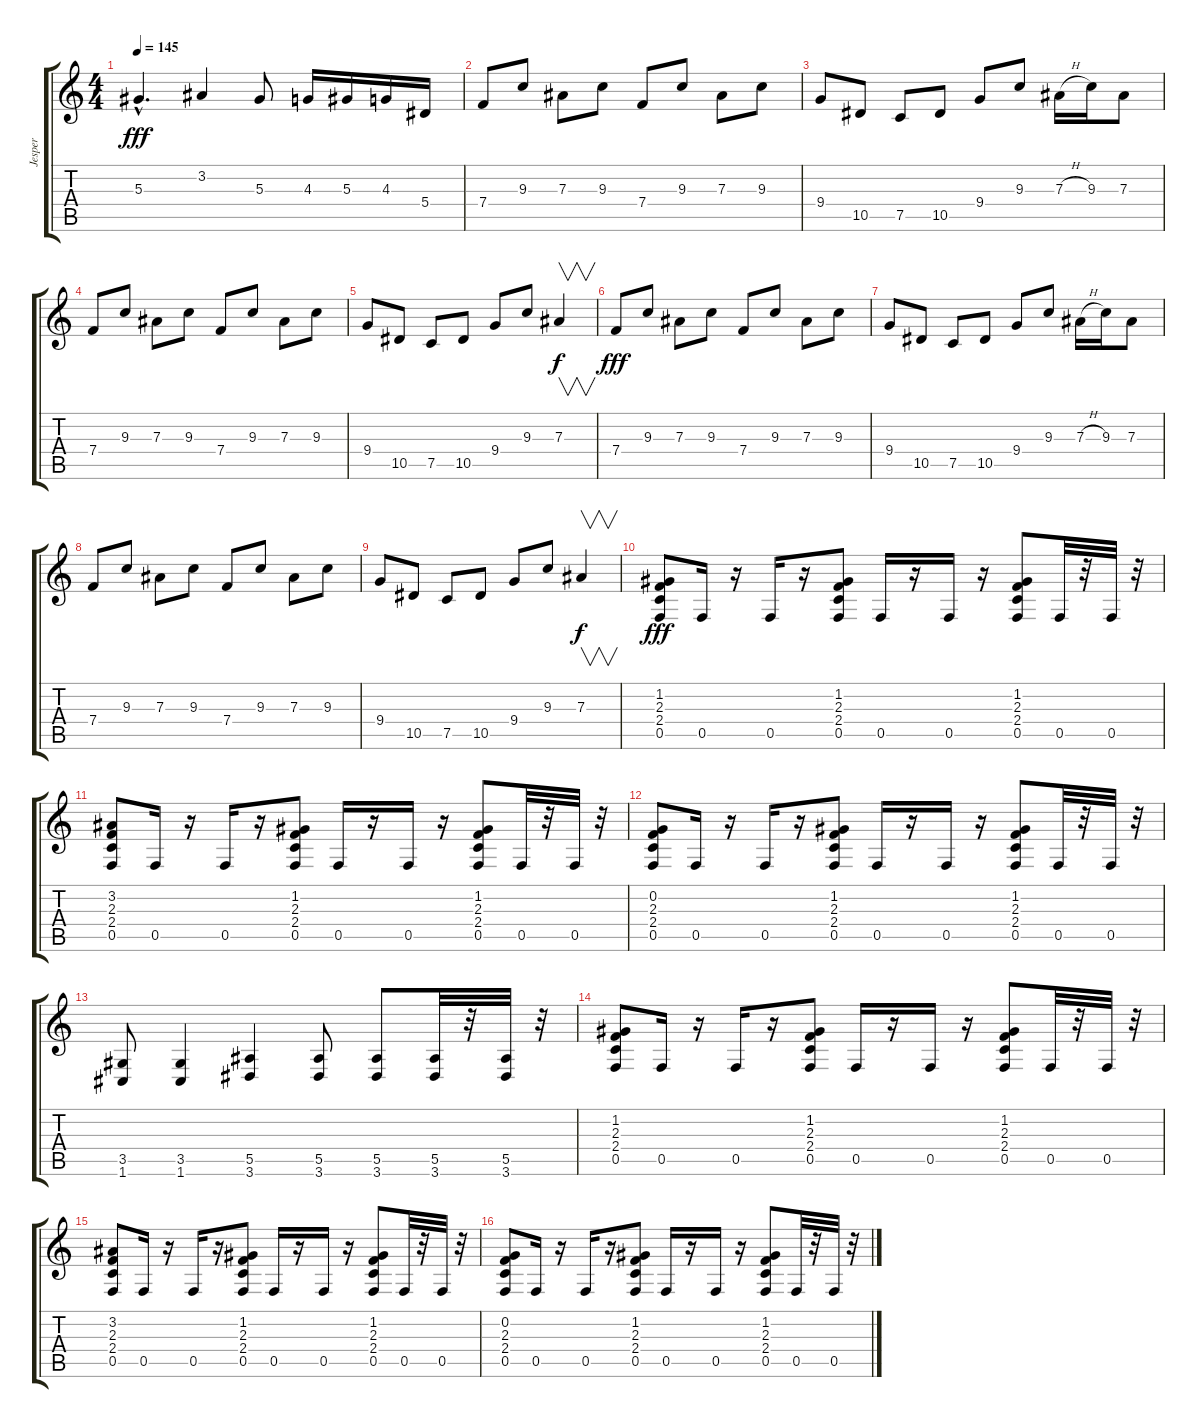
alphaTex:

\track ("Jesper" "Jesper") {instrument overdrivenguitar}
\staff {score tabs}
\tuning (C4 G3 Eb3 Bb2 F2 C2) {hide}
\ts (4 4)
\tempo 145
\clef g2
\ks c
5.3{hac}.4{d dy fff} 3.2.4 5.3.8 4.3.16 5.3.16 4.3.16 5.4.16 |
7.4.8 9.3.8 7.3.8 9.3.8 7.4.8 9.3.8 7.3.8 9.3.8 |
9.4.8 10.5.8 7.5.8 10.5.8 9.4.8 9.3.8 7.3{h}.16 9.3.16 7.3.8 |
7.4.8 9.3.8 7.3.8 9.3.8 7.4.8 9.3.8 7.3.8 9.3.8 |
9.4.8 10.5.8 7.5.8 10.5.8 9.4.8 9.3.8 7.3.4{v dy f} |
7.4.8{dy fff} 9.3.8 7.3.8 9.3.8 7.4.8 9.3.8 7.3.8 9.3.8 |
9.4.8 10.5.8 7.5.8 10.5.8 9.4.8 9.3.8 7.3{h}.16 9.3.16 7.3.8 |
7.4.8 9.3.8 7.3.8 9.3.8 7.4.8 9.3.8 7.3.8 9.3.8 |
9.4.8 10.5.8 7.5.8 10.5.8 9.4.8 9.3.8 7.3.4{v dy f} |
(1.2 2.3 2.4 0.5).8{dy fff} 0.5.16 r.16 0.5.16 r.16 (1.2 2.3 2.4 0.5).8 0.5.16 r.16 0.5.16 r.16 (1.2 2.3 2.4 0.5).8 0.5.32 r.32 0.5.32 r.32 |
(3.2 2.3 2.4 0.5).8 0.5.16 r.16 0.5.16 r.16 (1.2 2.3 2.4 0.5).8 0.5.16 r.16 0.5.16 r.16 (1.2 2.3 2.4 0.5).8 0.5.32 r.32 0.5.32 r.32 |
(0.2 2.3 2.4 0.5).8 0.5.16 r.16 0.5.16 r.16 (1.2 2.3 2.4 0.5).8 0.5.16 r.16 0.5.16 r.16 (1.2 2.3 2.4 0.5).8 0.5.32 r.32 0.5.32 r.32 |
(3.5 1.6).8 (3.5 1.6).4 (5.5 3.6).4 (5.5 3.6).8 (5.5 3.6).8 (5.5 3.6).32 r.32 (5.5 3.6).32 r.32 |
(1.2 2.3 2.4 0.5).8 0.5.16 r.16 0.5.16 r.16 (1.2 2.3 2.4 0.5).8 0.5.16 r.16 0.5.16 r.16 (1.2 2.3 2.4 0.5).8 0.5.32 r.32 0.5.32 r.32 |
(3.2 2.3 2.4 0.5).8 0.5.16 r.16 0.5.16 r.16 (1.2 2.3 2.4 0.5).8 0.5.16 r.16 0.5.16 r.16 (1.2 2.3 2.4 0.5).8 0.5.32 r.32 0.5.32 r.32 |
(0.2 2.3 2.4 0.5).8 0.5.16 r.16 0.5.16 r.16 (1.2 2.3 2.4 0.5).8 0.5.16 r.16 0.5.16 r.16 (1.2 2.3 2.4 0.5).8 0.5.32 r.32 0.5.32 r.32
